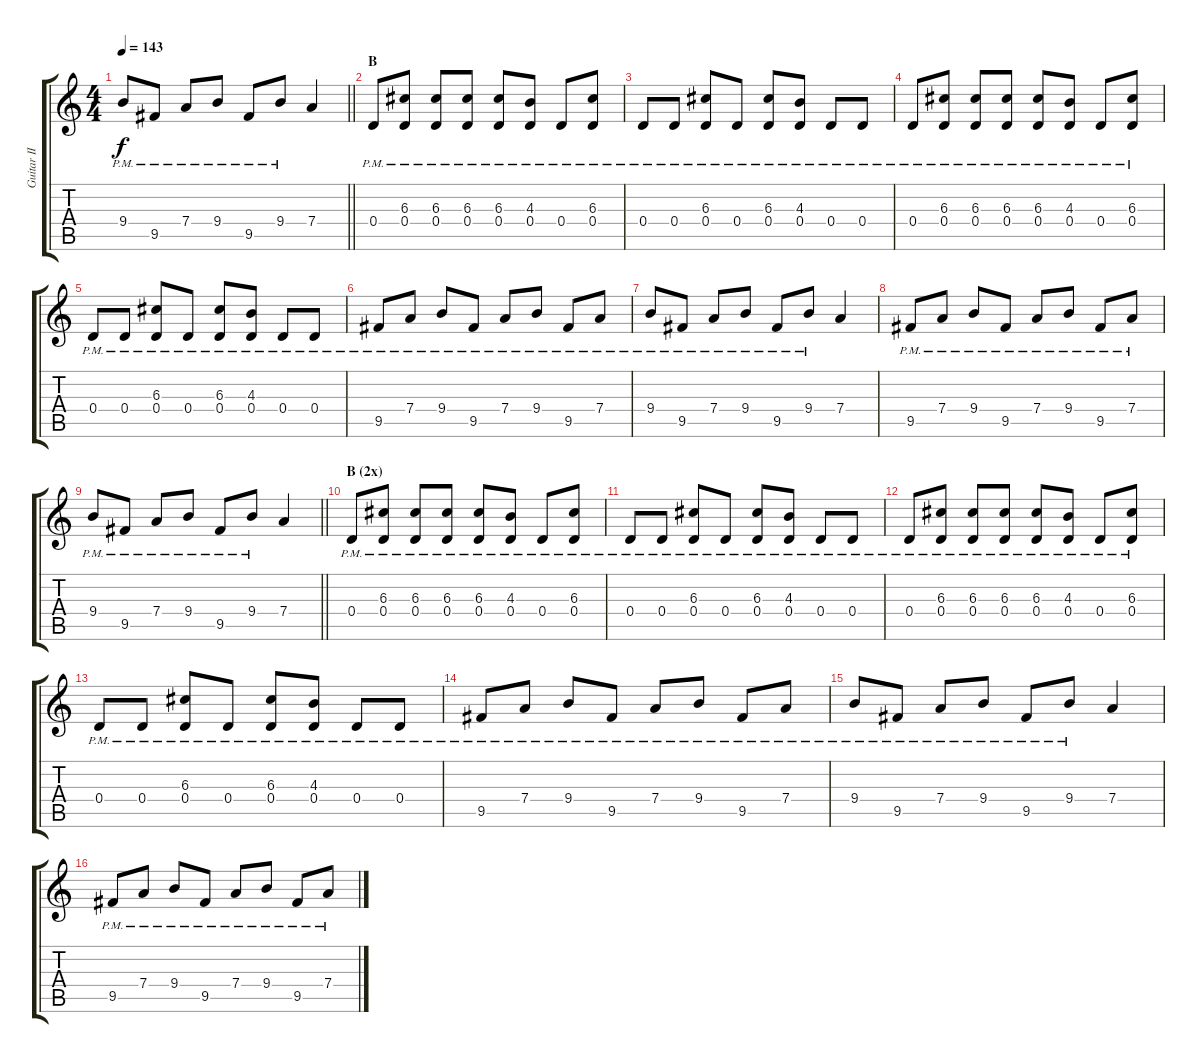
\track ("Guitar II - Kita" "Guitar II ") {instrument overdrivenguitar}
\staff {score tabs}
\tuning (E4 B3 G3 D3 A2 E2) {hide}
\ts (4 4)
\tempo 143
\clef g2
\barLineRight lightlight
\ks c
9.4{pm}.8{dy f} 9.5{pm}.8 7.4{pm}.8 9.4{pm}.8 9.5{pm}.8 9.4{pm}.8 7.4.4 |
\section ("" "B")
0.4{pm}.8 (6.3{pm} 0.4{pm}).8 (6.3{pm} 0.4{pm}).8 (6.3{pm} 0.4{pm}).8 (6.3{pm} 0.4{pm}).8 (4.3{pm} 0.4{pm}).8 0.4{pm}.8 (6.3{pm} 0.4{pm}).8 |
0.4{pm}.8 0.4{pm}.8 (6.3{pm} 0.4{pm}).8 0.4{pm}.8 (6.3{pm} 0.4{pm}).8 (4.3{pm} 0.4{pm}).8 0.4{pm}.8 0.4{pm}.8 |
0.4{pm}.8 (6.3{pm} 0.4{pm}).8 (6.3{pm} 0.4{pm}).8 (6.3{pm} 0.4{pm}).8 (6.3{pm} 0.4{pm}).8 (4.3{pm} 0.4{pm}).8 0.4{pm}.8 (6.3{pm} 0.4{pm}).8 |
0.4{pm}.8 0.4{pm}.8 (6.3{pm} 0.4{pm}).8 0.4{pm}.8 (6.3{pm} 0.4{pm}).8 (4.3{pm} 0.4{pm}).8 0.4{pm}.8 0.4{pm}.8 |
9.5{pm}.8 7.4{pm}.8 9.4{pm}.8 9.5{pm}.8 7.4{pm}.8 9.4{pm}.8 9.5{pm}.8 7.4{pm}.8 |
9.4{pm}.8 9.5{pm}.8 7.4{pm}.8 9.4{pm}.8 9.5{pm}.8 9.4{pm}.8 7.4.4 |
9.5{pm}.8 7.4{pm}.8 9.4{pm}.8 9.5{pm}.8 7.4{pm}.8 9.4{pm}.8 9.5{pm}.8 7.4{pm}.8 |
\barLineRight lightlight
9.4{pm}.8 9.5{pm}.8 7.4{pm}.8 9.4{pm}.8 9.5{pm}.8 9.4{pm}.8 7.4.4 |
\section ("" "B (2x)")
0.4{pm}.8 (6.3{pm} 0.4{pm}).8 (6.3{pm} 0.4{pm}).8 (6.3{pm} 0.4{pm}).8 (6.3{pm} 0.4{pm}).8 (4.3{pm} 0.4{pm}).8 0.4{pm}.8 (6.3{pm} 0.4{pm}).8 |
0.4{pm}.8 0.4{pm}.8 (6.3{pm} 0.4{pm}).8 0.4{pm}.8 (6.3{pm} 0.4{pm}).8 (4.3{pm} 0.4{pm}).8 0.4{pm}.8 0.4{pm}.8 |
0.4{pm}.8 (6.3{pm} 0.4{pm}).8 (6.3{pm} 0.4{pm}).8 (6.3{pm} 0.4{pm}).8 (6.3{pm} 0.4{pm}).8 (4.3{pm} 0.4{pm}).8 0.4{pm}.8 (6.3{pm} 0.4{pm}).8 |
0.4{pm}.8 0.4{pm}.8 (6.3{pm} 0.4{pm}).8 0.4{pm}.8 (6.3{pm} 0.4{pm}).8 (4.3{pm} 0.4{pm}).8 0.4{pm}.8 0.4{pm}.8 |
9.5{pm}.8 7.4{pm}.8 9.4{pm}.8 9.5{pm}.8 7.4{pm}.8 9.4{pm}.8 9.5{pm}.8 7.4{pm}.8 |
9.4{pm}.8 9.5{pm}.8 7.4{pm}.8 9.4{pm}.8 9.5{pm}.8 9.4{pm}.8 7.4.4 |
9.5{pm}.8 7.4{pm}.8 9.4{pm}.8 9.5{pm}.8 7.4{pm}.8 9.4{pm}.8 9.5{pm}.8 7.4{pm}.8
